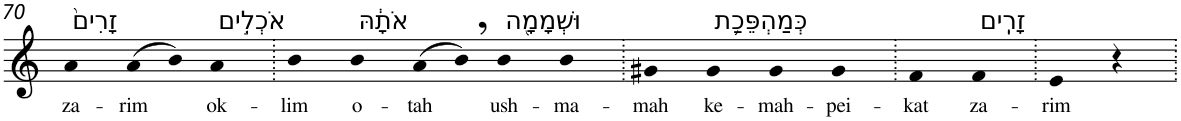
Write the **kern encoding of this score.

**kern	**text
*part1	*part1
*staff1	*staff1
*I"Piano	*
*I'Pno	*
!!LO:PB:g=z
*clefG2	*
*k[]	*
=70	=70
!LO:TX:a:t=זָרִים֙	!
!	!LO:LY:b
4a	za-
!	!LO:LY:b
(8a	-rim
8b)	.
!LO:TX:a:t=אֹכְלִ֣ים	!
!	!LO:LY:b
4a	ok-
=71.	=71.
!	!LO:LY:b
4b	-lim
!LO:TX:a:t=אֹתָ֔הּ	!
!	!LO:LY:b
4b	o-
!	!LO:LY:b
(8a	-tah
8b,)	.
!LO:TX:a:t=וּשְׁמָמָ֖ה	!
!	!LO:LY:b
4b	ush-
!	!LO:LY:b
4b	-ma-
=72.	=72.
!	!LO:LY:b
4g#X	-mah
!LO:TX:a:t=כְּמַהְפֵּכַ֥ת	!
!	!LO:LY:b
4g#	ke-
!	!LO:LY:b
4g#	-mah-
!	!LO:LY:b
4g#	-pei-
=73.	=73.
!	!LO:LY:b
4f	-kat
!LO:TX:a:t=זָרִֽים	!
!	!LO:LY:b
4f	za-
=74.	=74.
!	!LO:LY:b
4e	-rim
4r	.
=.	=.
*-	*-
